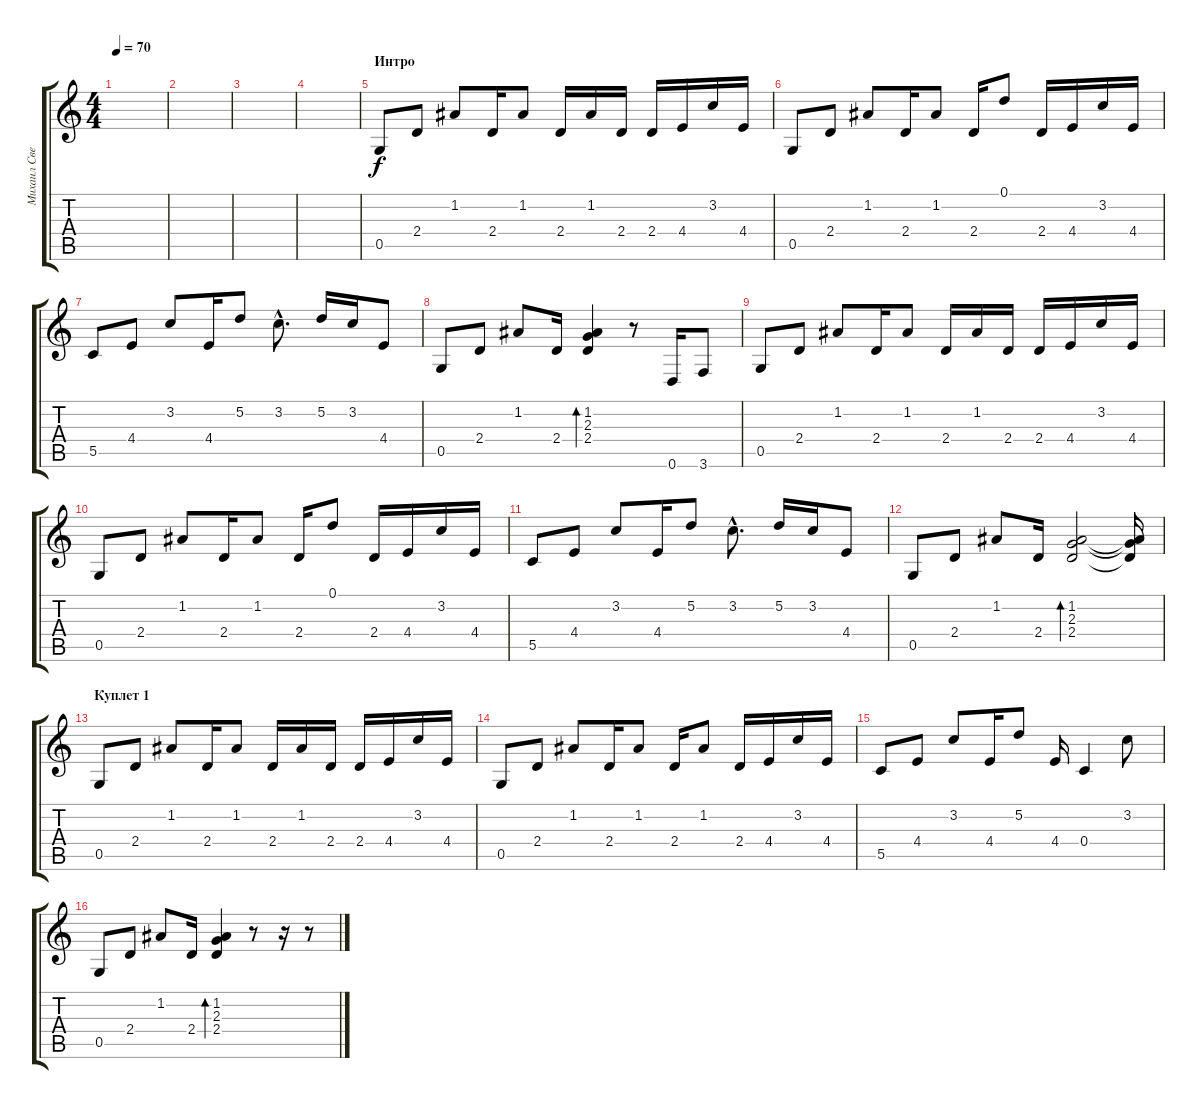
\track ("Михаил Светлов" "Михаил Све") {instrument electricguitarclean}
\staff {score tabs}
\tuning (D4 A3 F3 C3 G2 D2) {hide}
\ts (4 4)
\tempo 70
\clef g2
\ks c
|
|
|
|
\section ("" "Интро")
0.5.8 2.4.8 1.2.8 2.4.16 1.2.8 2.4.16 1.2.16 2.4.16 2.4.16 4.4.16 3.2.16 4.4.16 |
0.5.8 2.4.8 1.2.8 2.4.16 1.2.8 2.4.16 0.1.8 2.4.16 4.4.16 3.2.16 4.4.16 |
5.5.8 4.4.8 3.2.8 4.4.16 5.2.8 3.2{hac}.8{d} 5.2.16 3.2.16 4.4.8 |
0.5.8 2.4.8 1.2.8 2.4.16 (1.2 2.3 2.4).4{bd 60} r.8 0.6.16 3.6.8 |
0.5.8 2.4.8 1.2.8 2.4.16 1.2.8 2.4.16 1.2.16 2.4.16 2.4.16 4.4.16 3.2.16 4.4.16 |
0.5.8 2.4.8 1.2.8 2.4.16 1.2.8 2.4.16 0.1.8 2.4.16 4.4.16 3.2.16 4.4.16 |
5.5.8 4.4.8 3.2.8 4.4.16 5.2.8 3.2{hac}.8{d} 5.2.16 3.2.16 4.4.8 |
0.5.8 2.4.8 1.2.8 2.4.16 (1.2 2.3 2.4).2{bd 60} (1.2{t} 2.3{t} 2.4{t}).16 |
\section ("" "Куплет 1")
0.5.8 2.4.8 1.2.8 2.4.16 1.2.8 2.4.16 1.2.16 2.4.16 2.4.16 4.4.16 3.2.16 4.4.16 |
0.5.8 2.4.8 1.2.8 2.4.16 1.2.8 2.4.16 1.2.8 2.4.16 4.4.16 3.2.16 4.4.16 |
5.5.8 4.4.8 3.2.8 4.4.16 5.2.8 4.4.16 0.4.4 3.2.8 |
0.5.8 2.4.8 1.2.8 2.4.16 (1.2 2.3 2.4).4{bd 60} r.8 r.16 r.8
